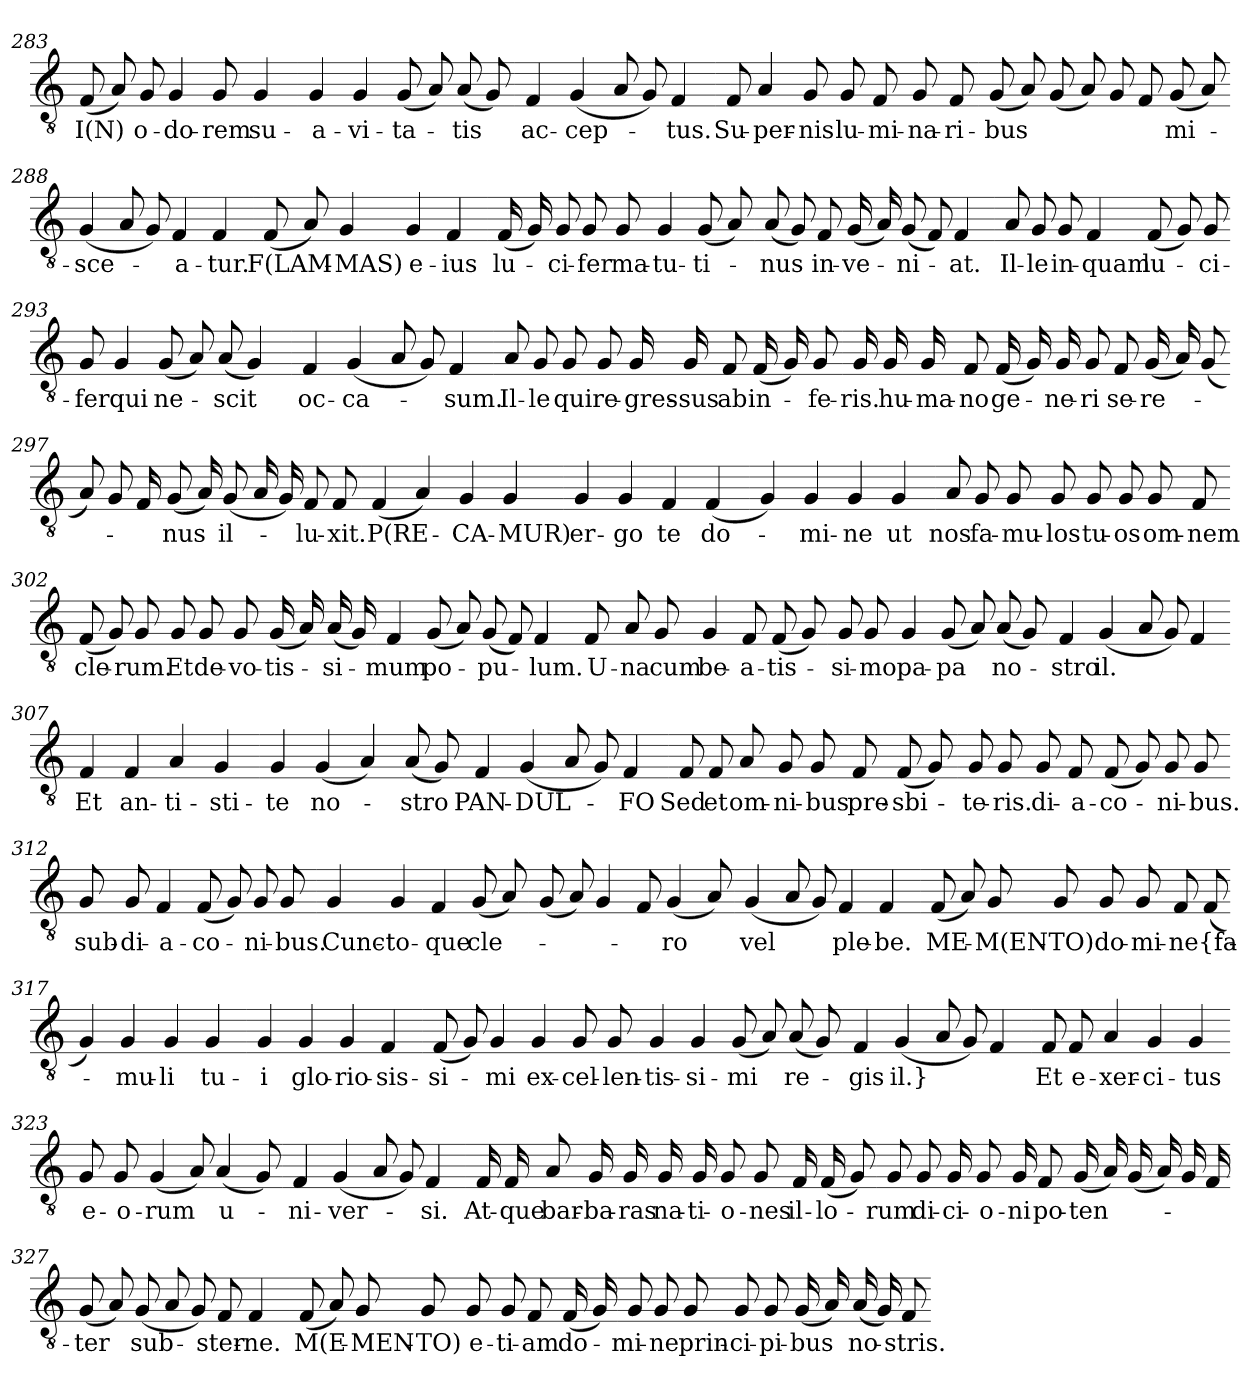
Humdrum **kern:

**kern	**text
*part1	*part1
*staff1	*staff1
*clefGv2	*
*k[]	*
=283	=283
(8F	I(N)
8A)	.
8G	o-
4G	-do-
8G	-rem
4G	su-
=284-	=284-
4G	-a-
4G	-vi-
(8G	-ta-
8A)	.
(8A	-tis
8G)	.
=285-	=285-
4F	ac-
(4G	-cep-
8A	.
8G)	.
4F	-tus.
=286-	=286-
8F	Su-
4A	-per-
8G	-nis
8G	lu-
8F	-mi-
8G	-na-
8F	-ri-
=287-	=287-
(8G	-bus
8A)	.
(8G	.
8A)	.
8G	.
8F	.
(8G	mi-
8A)	.
=288-	=288-
(4G	-sce-
8A	.
8G)	.
4F	-a-
4F	-tur.
=289-	=289-
(8F	F(LAM-
8A)	.
4G	-MAS)
4G	e-
4F	-ius
=290-	=290-
(16F	lu-
16G)	.
8G	-ci-
8G	-fer
8G	ma-
4G	-tu-
(8G	-ti-
8A)	.
=291-	=291-
(8A	-nus
8G)	.
8F	in-
(16G	-ve-
16A)	.
(8G	-ni-
8F)	.
4F	-at.
=292-	=292-
8A	Il-
8G	-le
8G	in-
4F	-quam
(8F	lu-
8G)	.
8G	-ci-
=293-	=293-
8G	-fer
4G	qui
(8G	ne-
8A)	.
(8A	-scit
4G)	.
=294-	=294-
4F	oc-
(4G	-ca-
8A	.
8G)	.
4F	-sum.
=295-	=295-
8A	Il-
8G	-le
8G	qui
8G	re-
16G	-gres-
16G	-sus
8F	ab
(16F	in-
16G)	.
8G	-fe-
=296-	=296-
16G	-ris.
16G	hu-
16G	-ma-
8F	-no
(16F	ge-
16G)	.
16G	-ne-
8G	-ri
8F	se-
(16G	-re-
16A)	.
(8G	.
=297-	=297-
8A)	.
8G	.
16F	.
(8G	-nus
16A)	.
(8G	il-
16A	.
16G)	.
8F	-lu-
8F	-xit.
=298-	=298-
(4F	P(RE-
4A)	.
4G	-CA-
4G	-MUR)
=299-	=299-
4G	er-
4G	-go
4F	te
(4F	do-
=300-	=300-
4G)	.
4G	-mi-
4G	-ne
4G	ut
=301-	=301-
8A	nos
8G	fa-
8G	-mu-
8G	-los
8G	tu-
8G	-os
8G	om-
8F	-nem
=302-	=302-
(8F	cle-
8G)	.
8G	-rum.
8G	Et
8G	de-
8G	-vo-
(16G	-tis-
16A)	.
(16A	-si-
16G)	.
=303-	=303-
4F	-mum
(8G	po-
8A)	.
(8G	-pu-
8F)	.
4F	-lum.
=304-	=304-
8F	U-
8A	-na
8G	cum
4G	be-
8F	-a-
(8F	-tis-
8G)	.
=305-	=305-
8G	-si-
8G	-mo
4G	pa-
(8G	-pa
8A)	.
(8A	no-
8G)	.
=306-	=306-
4F	-stro
(4G	il.
8A	.
8G)	.
4F	.
=307-	=307-
4F	Et
4F	an-
4A	-ti-
4G	-sti-
=308-	=308-
4G	-te
(4G	no-
4A)	.
(8A	-stro
8G)	.
=309-	=309-
4F	PAN-
(4G	-DUL-
8A	.
8G)	.
4F	-FO
=310-	=310-
8F	Sed
8F	et
8A	om-
8G	-ni-
8G	-bus
8F	pre-
(8F	-sbi-
8G)	.
=311-	=311-
8G	-te-
8G	-ris.
8G	di-
8F	-a-
(8F	-co-
8G)	.
8G	-ni-
8G	-bus.
=312-	=312-
8G	sub-
8G	-di-
4F	-a-
(8F	-co-
8G)	.
8G	-ni-
8G	-bus.
=313-	=313-
4G	Cunc-
4G	-to-
4F	-que
(8G	cle-
8A)	.
=314-	=314-
(8G	.
8A)	.
4G	.
8F	.
(4G	-ro
8A)	.
=315-	=315-
(4G	vel
8A	.
8G)	.
4F	ple-
4F	-be.
=316-	=316-
(8F	ME-
8A)	.
8G	-M(EN-
8G	-TO)
8G	do-
8G	-mi-
8F	-ne
(8F	{fa-
=317-	=317-
4G)	.
4G	-mu-
4G	-li
4G	tu-
=318-	=318-
4G	-i
4G	glo-
4G	-rio-
4F	-sis-
=319-	=319-
(8F	-si-
8G)	.
4G	-mi
4G	ex-
8G	-cel-
8G	-len-
=320-	=320-
4G	-tis-
4G	-si-
(8G	-mi
8A)	.
(8A	re-
8G)	.
=321-	=321-
4F	-gis
(4G	il.}
8A	.
8G)	.
4F	.
=322-	=322-
8F	Et
8F	e-
4A	-xer-
4G	-ci-
4G	-tus
=323-	=323-
8G	e-
8G	-o-
(4G	-rum
8A)	.
(4A	u-
8G)	.
=324-	=324-
4F	-ni-
(4G	-ver-
8A	.
8G)	.
4F	-si.
=325-	=325-
16F	At-
16F	-que
8A	bar-
16G	-ba-
16G	-ras
16G	na-
16G	-ti-
8G	-o-
8G	-nes
16F	il-
(16F	-lo-
8G)	.
=326-	=326-
8G	-rum
8G	di-
16G	-ci-
8G	-o-
16G	-ni
8F	po-
(16G	-ten-
16A)	.
(16G	.
16A)	.
16G	.
16F	.
=327-	=327-
(8G	-ter
8A)	.
(8G	sub-
8A	.
8G)	.
8F	-ster-
4F	-ne.
=328-	=328-
(8F	M(E-
8A)	.
8G	-MEN-
8G	-TO)
8G	e-
8G	-ti-
8F	-am
(16F	do-
16G)	.
=329-	=329-
8G	-mi-
8G	-ne
8G	prin-
8G	-ci-
8G	-pi-
(16G	-bus
16A)	.
(16A	no-
16G)	.
8F	-stris.
=-	=-
*-	*-
